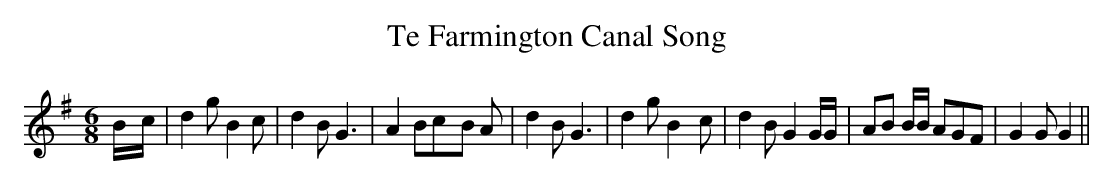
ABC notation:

X:1
T:Te Farmington Canal Song
M:6/8
L:1/8
K:G
B/2-c/2| d2 g B2 c| d2 B G3| A2 Bc-B A| d2 B G3| d2 g B2- c| d2 B G2 G/2G/2|\
 AB B/2B/2 AGF| G2 G G2||
